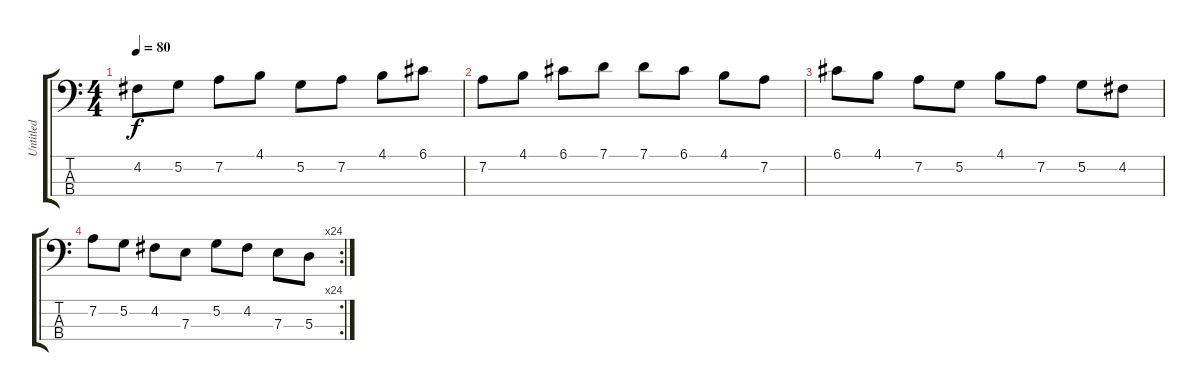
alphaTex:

\track ("Untitled" "Untitled") {instrument electricbassfinger}
\staff {score tabs}
\tuning (G2 D2 A1 E1) {hide}
\ts (4 4)
\tempo 80
\clef f4
\ks c
4.2.8{dy f} 5.2.8 7.2.8 4.1.8 5.2.8 7.2.8 4.1.8 6.1.8 |
7.2.8 4.1.8 6.1.8 7.1.8 7.1.8 6.1.8 4.1.8 7.2.8 |
6.1.8 4.1.8 7.2.8 5.2.8 4.1.8 7.2.8 5.2.8 4.2.8 |
\rc 24
7.2.8 5.2.8 4.2.8 7.3.8 5.2.8 4.2.8 7.3.8 5.3.8
